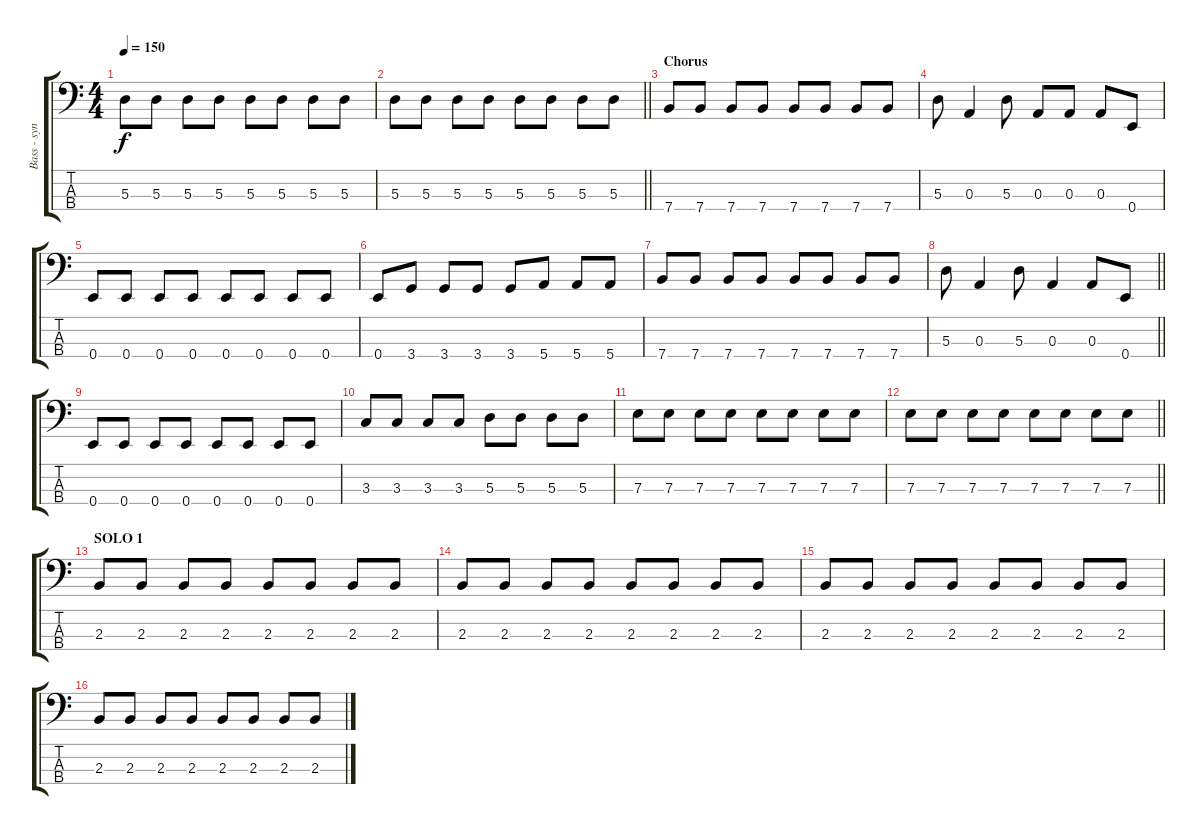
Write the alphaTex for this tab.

\track ("Bass - synth" "Bass - syn") {instrument synthbass2}
\staff {score tabs}
\tuning (G2 D2 A1 E1) {hide}
\ts (4 4)
\tempo 150
\clef f4
\ks c
5.3.8{dy f} 5.3.8 5.3.8 5.3.8 5.3.8 5.3.8 5.3.8 5.3.8 |
\barLineRight lightlight
5.3.8 5.3.8 5.3.8 5.3.8 5.3.8 5.3.8 5.3.8 5.3.8 |
\section ("" "Chorus")
7.4.8 7.4.8 7.4.8 7.4.8 7.4.8 7.4.8 7.4.8 7.4.8 |
5.3.8 0.3.4 5.3.8 0.3.8 0.3.8 0.3.8 0.4.8 |
0.4.8 0.4.8 0.4.8 0.4.8 0.4.8 0.4.8 0.4.8 0.4.8 |
0.4.8 3.4.8 3.4.8 3.4.8 3.4.8 5.4.8 5.4.8 5.4.8 |
7.4.8 7.4.8 7.4.8 7.4.8 7.4.8 7.4.8 7.4.8 7.4.8 |
\barLineRight lightlight
5.3.8 0.3.4 5.3.8 0.3.4 0.3.8 0.4.8 |
0.4.8 0.4.8 0.4.8 0.4.8 0.4.8 0.4.8 0.4.8 0.4.8 |
3.3.8 3.3.8 3.3.8 3.3.8 5.3.8 5.3.8 5.3.8 5.3.8 |
7.3.8 7.3.8 7.3.8 7.3.8 7.3.8 7.3.8 7.3.8 7.3.8 |
\barLineRight lightlight
7.3.8 7.3.8 7.3.8 7.3.8 7.3.8 7.3.8 7.3.8 7.3.8 |
\section ("" "SOLO 1")
2.3.8 2.3.8 2.3.8 2.3.8 2.3.8 2.3.8 2.3.8 2.3.8 |
2.3.8 2.3.8 2.3.8 2.3.8 2.3.8 2.3.8 2.3.8 2.3.8 |
2.3.8 2.3.8 2.3.8 2.3.8 2.3.8 2.3.8 2.3.8 2.3.8 |
2.3.8 2.3.8 2.3.8 2.3.8 2.3.8 2.3.8 2.3.8 2.3.8
